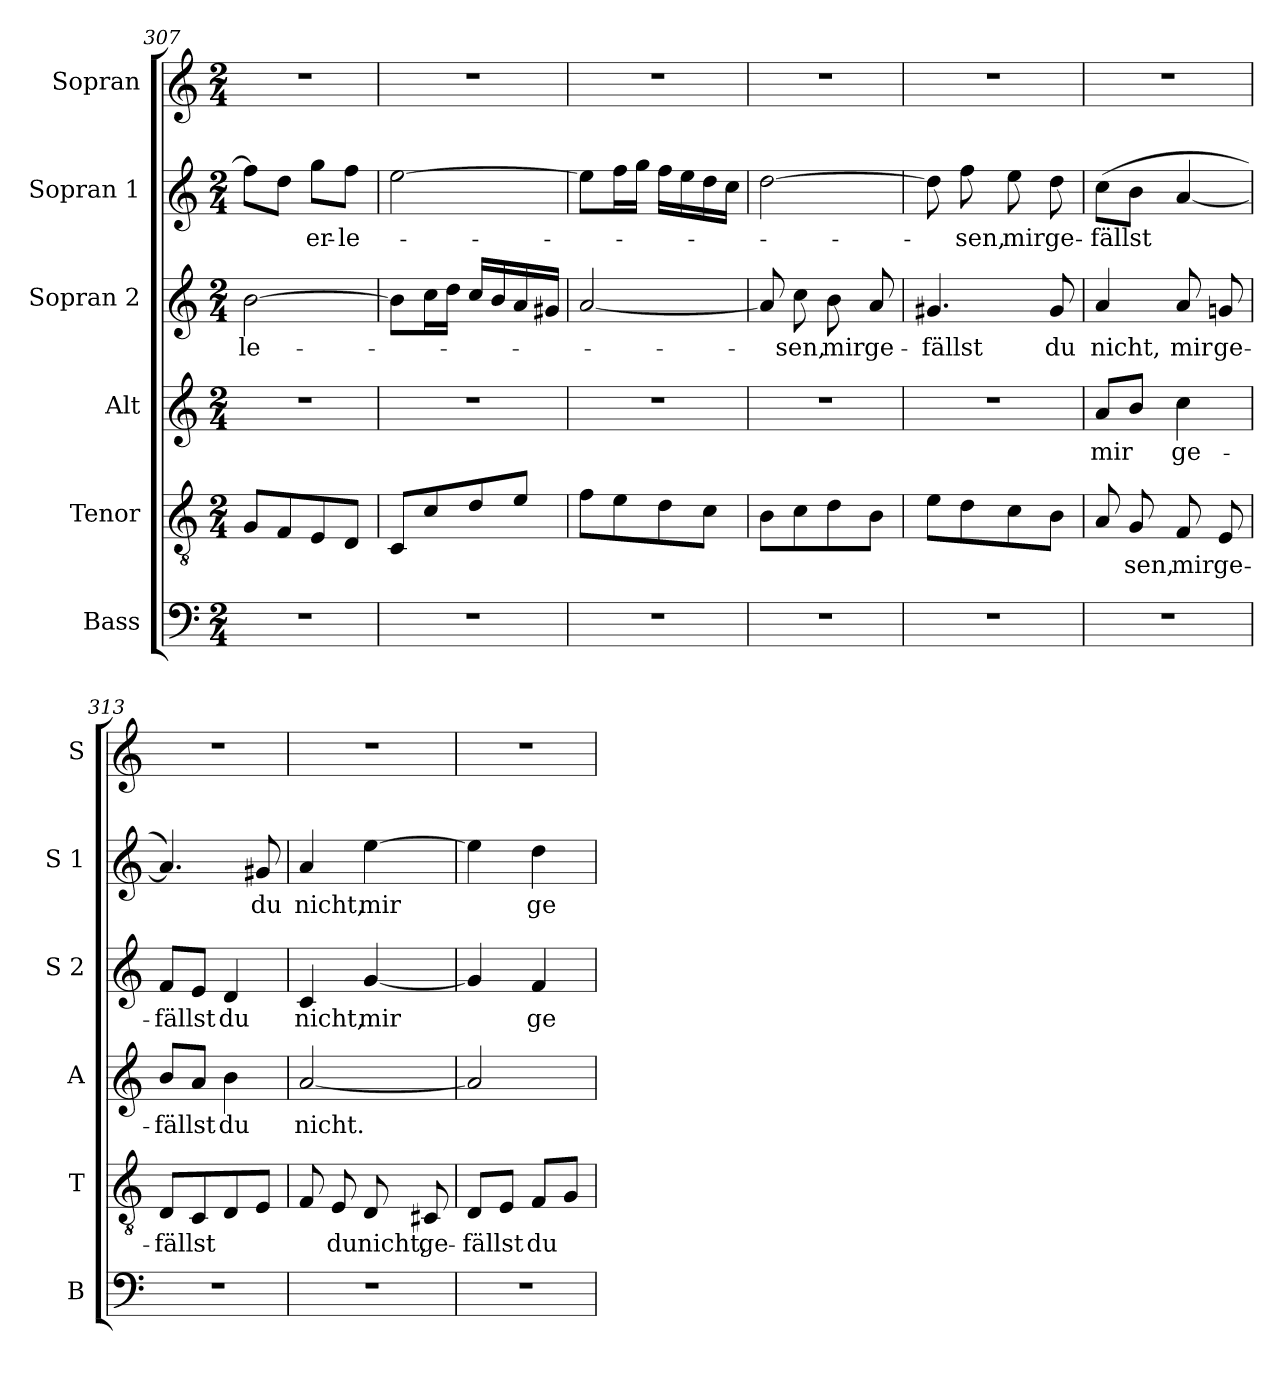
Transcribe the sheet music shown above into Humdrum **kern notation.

**kern	**kern	**text	**kern	**text	**kern	**text	**kern	**text	**kern
*part6	*part5	*part5	*part4	*part4	*part3	*part3	*part2	*part2	*part1
*staff6	*staff5	*staff5	*staff4	*staff4	*staff3	*staff3	*staff2	*staff2	*staff1
*I"Bass	*I"Tenor	*	*I"Alt	*	*I"Sopran 2	*	*I"Sopran 1	*	*I"Sopran
*I'B	*I'T	*	*I'A	*	*I'S 2	*	*I'S 1	*	*I'S
*clefF4	*clefGv2	*	*clefG2	*	*clefG2	*	*clefG2	*	*clefG2
*k[]	*k[]	*	*k[]	*	*k[]	*	*k[]	*	*k[]
*M2/4	*M2/4	*	*M2/4	*	*M2/4	*	*M2/4	*	*M2/4
=307	=307	=307	=307	=307	=307	=307	=307	=307	=307
2r	8G/L	.	2r	.	[2b\	-le-	8ff\L]	.	2r
.	8F/	.	.	.	.	.	8dd\J	.	.
.	8E/	.	.	.	.	.	8gg\L	er-	.
.	8D/J	.	.	.	.	.	8ff\J	-le-	.
=308	=308	=308	=308	=308	=308	=308	=308	=308	=308
2r	8C/L	.	2r	.	8b\L]	.	[2ee\	.	2r
.	8c/	.	.	.	16cc\L	.	.	.	.
.	.	.	.	.	16dd\JJ	.	.	.	.
.	8d/	.	.	.	16cc/LL	.	.	.	.
.	.	.	.	.	16b/	.	.	.	.
.	8e/J	.	.	.	16a/	.	.	.	.
.	.	.	.	.	16g#X/JJ	.	.	.	.
=309	=309	=309	=309	=309	=309	=309	=309	=309	=309
2r	8f\L	.	2r	.	[2a/	.	8ee\L]	.	2r
.	8e\	.	.	.	.	.	16ff\L	.	.
.	.	.	.	.	.	.	16gg\JJ	.	.
.	8d\	.	.	.	.	.	16ff\LL	.	.
.	.	.	.	.	.	.	16ee\	.	.
.	8c\J	.	.	.	.	.	16dd\	.	.
.	.	.	.	.	.	.	16cc\JJ	.	.
=310	=310	=310	=310	=310	=310	=310	=310	=310	=310
2r	8B\L	.	2r	.	8a/]	.	[2dd\	.	2r
.	8c\	.	.	.	8cc\	-sen,	.	.	.
.	8d\	.	.	.	8b\	mir	.	.	.
.	8B\J	.	.	.	8a/	ge-	.	.	.
!!LO:PB:g=z
=311	=311	=311	=311	=311	=311	=311	=311	=311	=311
2r	8e\L	.	2r	.	4.g#X/	-fällst	8dd\]	.	2r
.	8d\	.	.	.	.	.	8ff\	-sen,	.
.	8c\	.	.	.	.	.	8ee\	mir	.
.	8B\J	.	.	.	8g#/	du	8dd\	ge-	.
=312	=312	=312	=312	=312	=312	=312	=312	=312	=312
2r	8A/	.	8a/L	mir	4a/	nicht,	(8cc\L	-fällst	2r
.	8G/	-sen,	8b/J	.	.	.	8b\J	.	.
.	8F/	mir	4cc\	ge-	8a/	mir	[4a/	.	.
.	8E/	ge-	.	.	8gn/	ge-	.	.	.
=313	=313	=313	=313	=313	=313	=313	=313	=313	=313
2r	8D/L	-fällst	8b/L	-fällst	8f/L	-fällst	4.a/])	.	2r
.	8C/	.	8a/J	.	8e/J	.	.	.	.
.	8D/	.	4b\	du	4d/	du	.	.	.
.	8E/J	.	.	.	.	.	8g#X/	du	.
=314	=314	=314	=314	=314	=314	=314	=314	=314	=314
2r	8F/	.	[2a/	nicht.	4c/	nicht,	4a/	nicht,	2r
.	8E/	du	.	.	.	.	.	.	.
.	8D/	nicht,	.	.	[4g/	mir	[4ee\	mir	.
.	8C#X/	ge-	.	.	.	.	.	.	.
=315	=315	=315	=315	=315	=315	=315	=315	=315	=315
2r	8D/L	-fällst	2a/]	.	4g/]	.	4ee\]	.	2r
.	8E/J	.	.	.	.	.	.	.	.
.	8F/L	du	.	.	4f/	ge-	4dd\	ge-	.
.	8G/J	.	.	.	.	.	.	.	.
=	=	=	=	=	=	=	=	=	=
*-	*-	*-	*-	*-	*-	*-	*-	*-	*-
